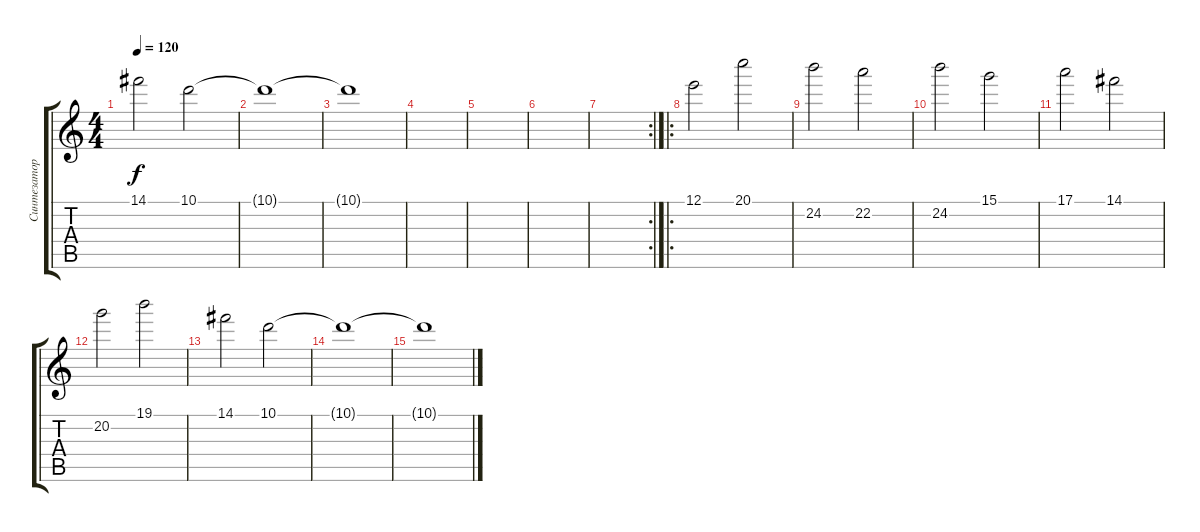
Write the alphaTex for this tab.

\track ("Синтезатор - стринги 1" "Синтезатор") {instrument stringensemble1}
\staff {score tabs}
\tuning (E5 B4 G4 D4 A3 E3) {hide}
\ts (4 4)
\tempo 120
\clef g2
\ks c
14.1.2{dy f} 10.1.2 |
10.1{t}.1 |
10.1{t}.1 |
|
|
|
\rc 2
|
\ro
12.1.2 20.1.2 |
24.2.2 22.2.2 |
24.2.2 15.1.2 |
17.1.2 14.1.2 |
20.2.2 19.1.2 |
14.1.2 10.1.2 |
10.1{t}.1 |
10.1{t}.1
